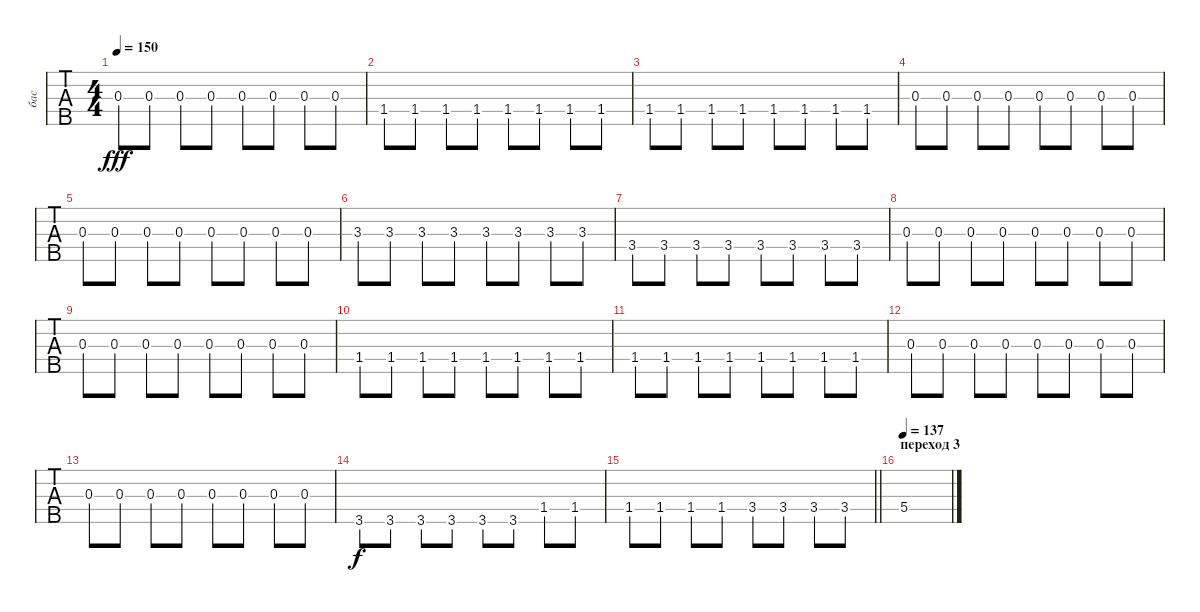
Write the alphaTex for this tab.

\track ("бас" "бас") {instrument electricbassfinger}
\staff {tabs}
\tuning (G2 D2 A1 E1 B0) {hide}
\ts (4 4)
\tempo 150
\clef f4
\ks c
0.3.8{dy fff} 0.3.8 0.3.8 0.3.8 0.3.8 0.3.8 0.3.8 0.3.8 |
1.4.8 1.4.8 1.4.8 1.4.8 1.4.8 1.4.8 1.4.8 1.4.8 |
1.4.8 1.4.8 1.4.8 1.4.8 1.4.8 1.4.8 1.4.8 1.4.8 |
0.3.8 0.3.8 0.3.8 0.3.8 0.3.8 0.3.8 0.3.8 0.3.8 |
0.3.8 0.3.8 0.3.8 0.3.8 0.3.8 0.3.8 0.3.8 0.3.8 |
3.3.8 3.3.8 3.3.8 3.3.8 3.3.8 3.3.8 3.3.8 3.3.8 |
3.4.8 3.4.8 3.4.8 3.4.8 3.4.8 3.4.8 3.4.8 3.4.8 |
0.3.8 0.3.8 0.3.8 0.3.8 0.3.8 0.3.8 0.3.8 0.3.8 |
0.3.8 0.3.8 0.3.8 0.3.8 0.3.8 0.3.8 0.3.8 0.3.8 |
1.4.8 1.4.8 1.4.8 1.4.8 1.4.8 1.4.8 1.4.8 1.4.8 |
1.4.8 1.4.8 1.4.8 1.4.8 1.4.8 1.4.8 1.4.8 1.4.8 |
0.3.8 0.3.8 0.3.8 0.3.8 0.3.8 0.3.8 0.3.8 0.3.8 |
0.3.8 0.3.8 0.3.8 0.3.8 0.3.8 0.3.8 0.3.8 0.3.8 |
3.5.8{dy f} 3.5.8 3.5.8 3.5.8 3.5.8 3.5.8 1.4.8 1.4.8 |
\barLineRight lightlight
1.4.8 1.4.8 1.4.8 1.4.8 3.4.8 3.4.8 3.4.8 3.4.8 |
\section ("" "переход 3")
\tempo 137
5.4.1
